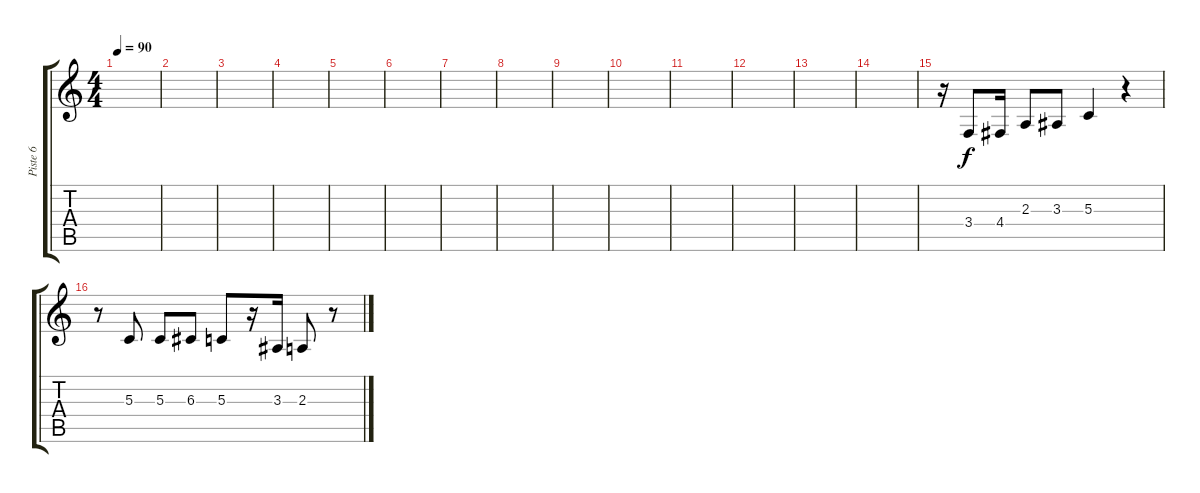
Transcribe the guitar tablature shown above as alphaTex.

\track ("Piste 6" "Piste 6") {instrument tuba}
\staff {score tabs}
\tuning (E4 B3 G3 D3 A2 E2) {hide}
\ts (4 4)
\tempo 90
\clef g2
\ks c
|
|
|
|
|
|
|
|
|
|
|
|
|
|
r.16 3.4.8 4.4.16 2.3.8 3.3.8 5.3.4 r.4 |
r.8 5.3.8 5.3.8 6.3.8 5.3.8 r.16 3.3.16 2.3.8 r.8
